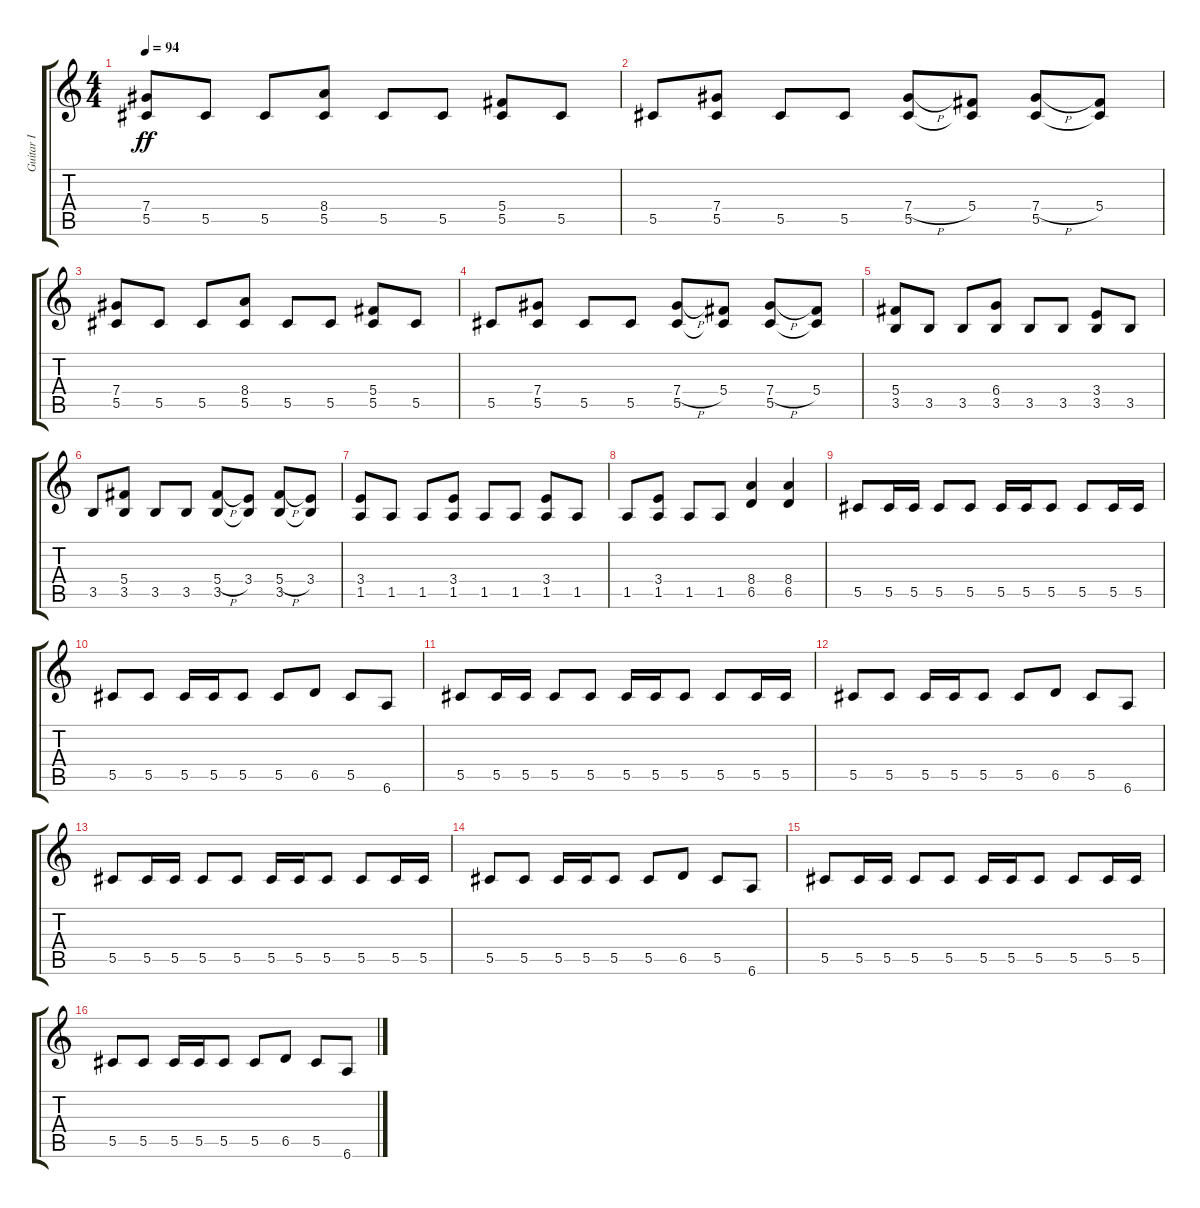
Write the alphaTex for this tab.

\track ("Guitar I" "Guitar I") {instrument distortionguitar}
\staff {score tabs}
\tuning (Eb4 Bb3 Gb3 Db3 Ab2 Eb2) {hide}
\ts (4 4)
\tempo 94
\clef g2
\ks c
(7.4 5.5).8{dy ff} 5.5.8 5.5.8 (8.4 5.5).8 5.5.8 5.5.8 (5.4 5.5).8 5.5.8 |
5.5.8 (7.4 5.5).8 5.5.8 5.5.8 (7.4{h} 5.5).8 (5.4 5.5{t}).8 (7.4{h} 5.5).8 (5.4 5.5{t}).8 |
(7.4 5.5).8 5.5.8 5.5.8 (8.4 5.5).8 5.5.8 5.5.8 (5.4 5.5).8 5.5.8 |
5.5.8 (7.4 5.5).8 5.5.8 5.5.8 (7.4{h} 5.5).8 (5.4 5.5{t}).8 (7.4{h} 5.5).8 (5.4 5.5{t}).8 |
(5.4 3.5).8 3.5.8 3.5.8 (6.4 3.5).8 3.5.8 3.5.8 (3.4 3.5).8 3.5.8 |
3.5.8 (5.4 3.5).8 3.5.8 3.5.8 (5.4{h} 3.5).8 (3.4 3.5{t}).8 (5.4{h} 3.5).8 (3.4 3.5{t}).8 |
(3.4 1.5).8 1.5.8 1.5.8 (3.4 1.5).8 1.5.8 1.5.8 (3.4 1.5).8 1.5.8 |
1.5.8 (3.4 1.5).8 1.5.8 1.5.8 (8.4 6.5).4 (8.4 6.5).4 |
5.5.8 5.5.16 5.5.16 5.5.8 5.5.8 5.5.16 5.5.16 5.5.8 5.5.8 5.5.16 5.5.16 |
5.5.8 5.5.8 5.5.16 5.5.16 5.5.8 5.5.8 6.5.8 5.5.8 6.6.8 |
5.5.8 5.5.16 5.5.16 5.5.8 5.5.8 5.5.16 5.5.16 5.5.8 5.5.8 5.5.16 5.5.16 |
5.5.8 5.5.8 5.5.16 5.5.16 5.5.8 5.5.8 6.5.8 5.5.8 6.6.8 |
5.5.8 5.5.16 5.5.16 5.5.8 5.5.8 5.5.16 5.5.16 5.5.8 5.5.8 5.5.16 5.5.16 |
5.5.8 5.5.8 5.5.16 5.5.16 5.5.8 5.5.8 6.5.8 5.5.8 6.6.8 |
5.5.8 5.5.16 5.5.16 5.5.8 5.5.8 5.5.16 5.5.16 5.5.8 5.5.8 5.5.16 5.5.16 |
5.5.8 5.5.8 5.5.16 5.5.16 5.5.8 5.5.8 6.5.8 5.5.8 6.6.8
